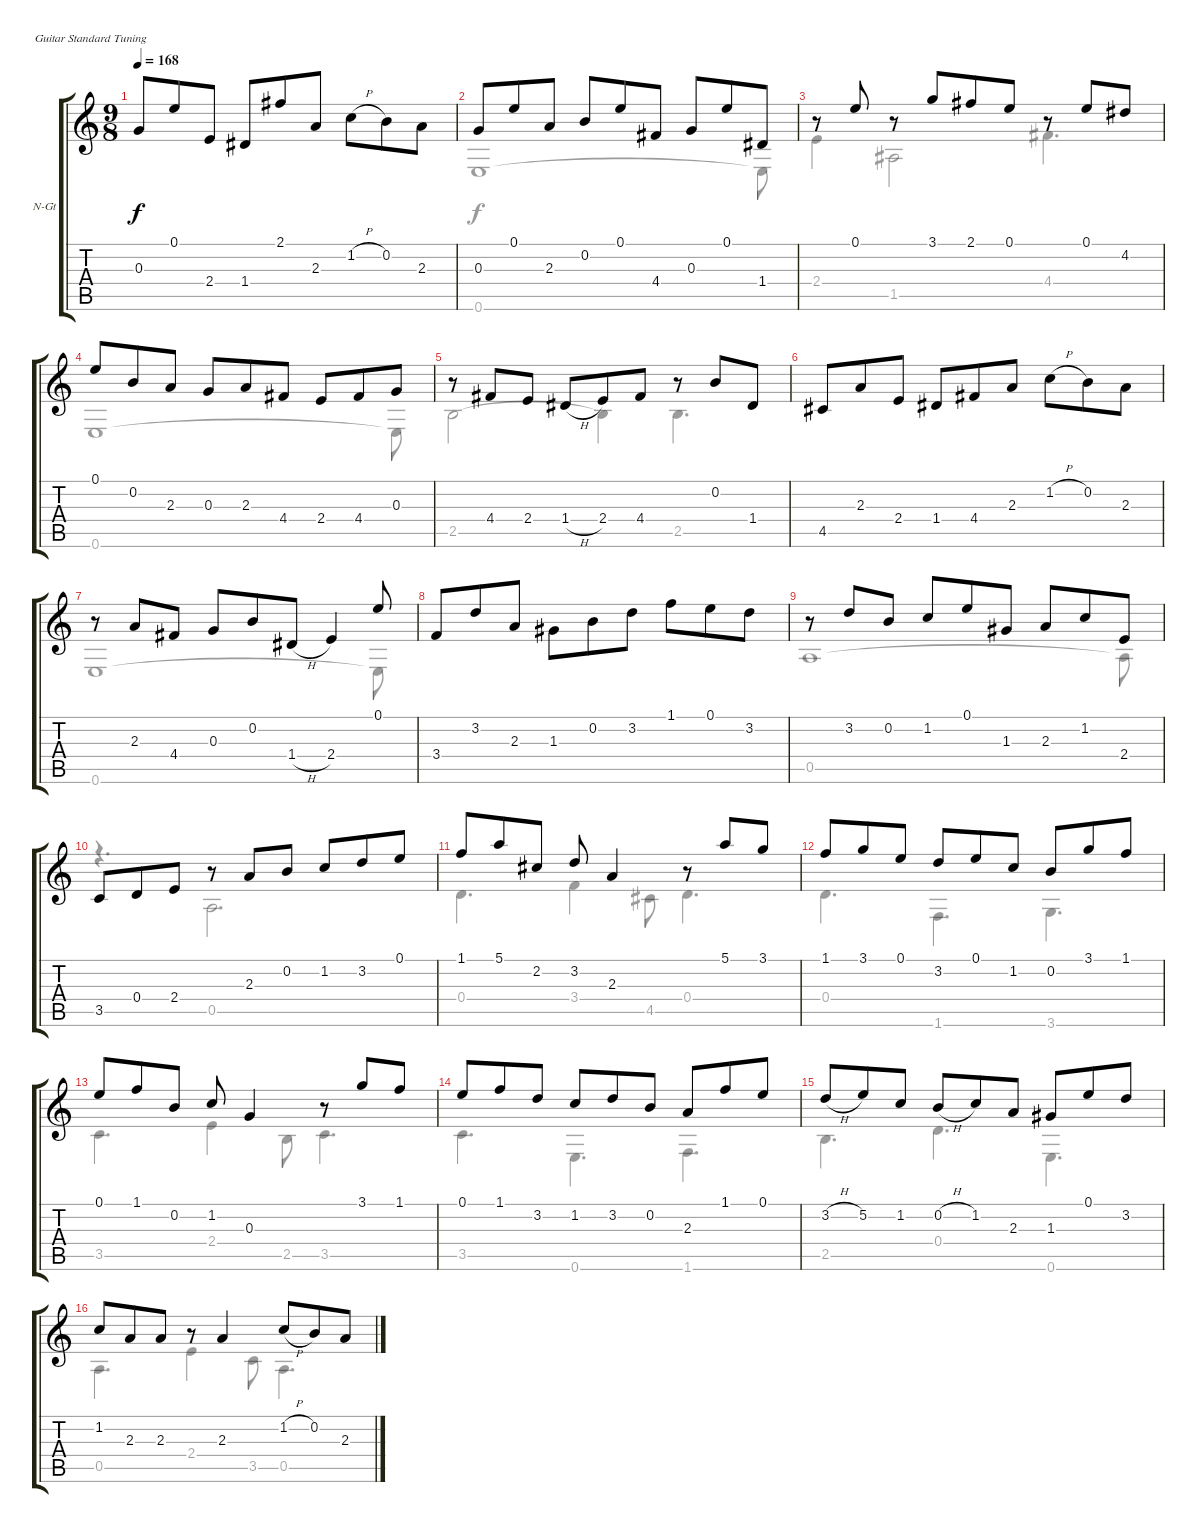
\bracketExtendMode groupsimilarinstruments
\firstSystemTrackNameOrientation horizontal
\otherSystemsTrackNameOrientation horizontal
\track ("Giga Presto" "N-Gt") {instrument acousticguitarnylon}
\staff {score tabs}
\tuning (E4 B3 G3 D3 A2 E2)
\voice
\ts (9 8)
\tempo 168
\clef g2
\ks c
0.3.8{dy f} 0.1.8 2.4.8 1.4.8 2.1.8 2.3.8 1.2{h}.8 0.2.8 2.3.8 |
0.3.8 0.1.8 2.3.8 0.2.8 0.1.8 4.4.8 0.3.8 0.1.8 1.4.8 |
r.8 0.1.8 r.8 3.1.8 2.1.8 0.1.8 r.8 0.1.8 4.2.8 |
0.1.8 0.2.8 2.3.8 0.3.8 2.3.8 4.4.8 2.4.8 4.4.8 0.3.8 |
r.8 4.4.8 2.4.8 1.4{h}.8 2.4.8 4.4.8 r.8 0.2.8 1.4.8 |
4.5.8 2.3.8 2.4.8 1.4.8 4.4.8 2.3.8 1.2{h}.8 0.2.8 2.3.8 |
r.8 2.3.8 4.4.8 0.3.8 0.2.8 1.4{h}.8 2.4.4 0.1.8 |
3.4.8 3.2.8 2.3.8 1.3.8 0.2.8 3.2.8 1.1.8 0.1.8 3.2.8 |
r.8 3.2.8 0.2.8 1.2.8 0.1.8 1.3.8 2.3.8 1.2.8 2.4.8 |
3.5.8 0.4.8 2.4.8 r.8 2.3.8 0.2.8 1.2.8 3.2.8 0.1.8 |
1.1.8 5.1.8 2.2.8 3.2.8 2.3.4 r.8 5.1.8 3.1.8 |
1.1.8 3.1.8 0.1.8 3.2.8 0.1.8 1.2.8 0.2.8 3.1.8 1.1.8 |
0.1.8 1.1.8 0.2.8 1.2.8 0.3.4 r.8 3.1.8 1.1.8 |
0.1.8 1.1.8 3.2.8 1.2.8 3.2.8 0.2.8 2.3.8 1.1.8 0.1.8 |
3.2{h}.8 5.2.8 1.2.8 0.2{h}.8 1.2.8 2.3.8 1.3.8 0.1.8 3.2.8 |
1.2.8 2.3.8 2.3.8 r.8 2.3.4 1.2{h}.8 0.2.8 2.3.8
\voice
\clef g2
\ottava regular
\simile none
\ks c
|
0.6.1 0.6{t}.8 |
2.4.4 1.5.2 4.4.4{d} |
0.6.1 0.6{t}.8 |
2.5.2 2.5{t}.4 2.5.4{d} |
|
0.6.1 0.6{t}.8 |
|
0.5.1 0.5{t}.8 |
r.4{d} 0.5.2{d} |
0.4.4{d} 3.4.4 4.5.8 0.4.4{d} |
0.4.4{d} 1.6.4{d} 3.6.4{d} |
3.5.4{d} 2.4.4 2.5.8 3.5.4{d} |
3.5.4{d} 0.6.4{d} 1.6.4{d} |
2.5.4{d} 0.4.4{d} 0.6.4{d} |
0.5.4{d} 2.4.4 3.5.8 0.5.4{d}
